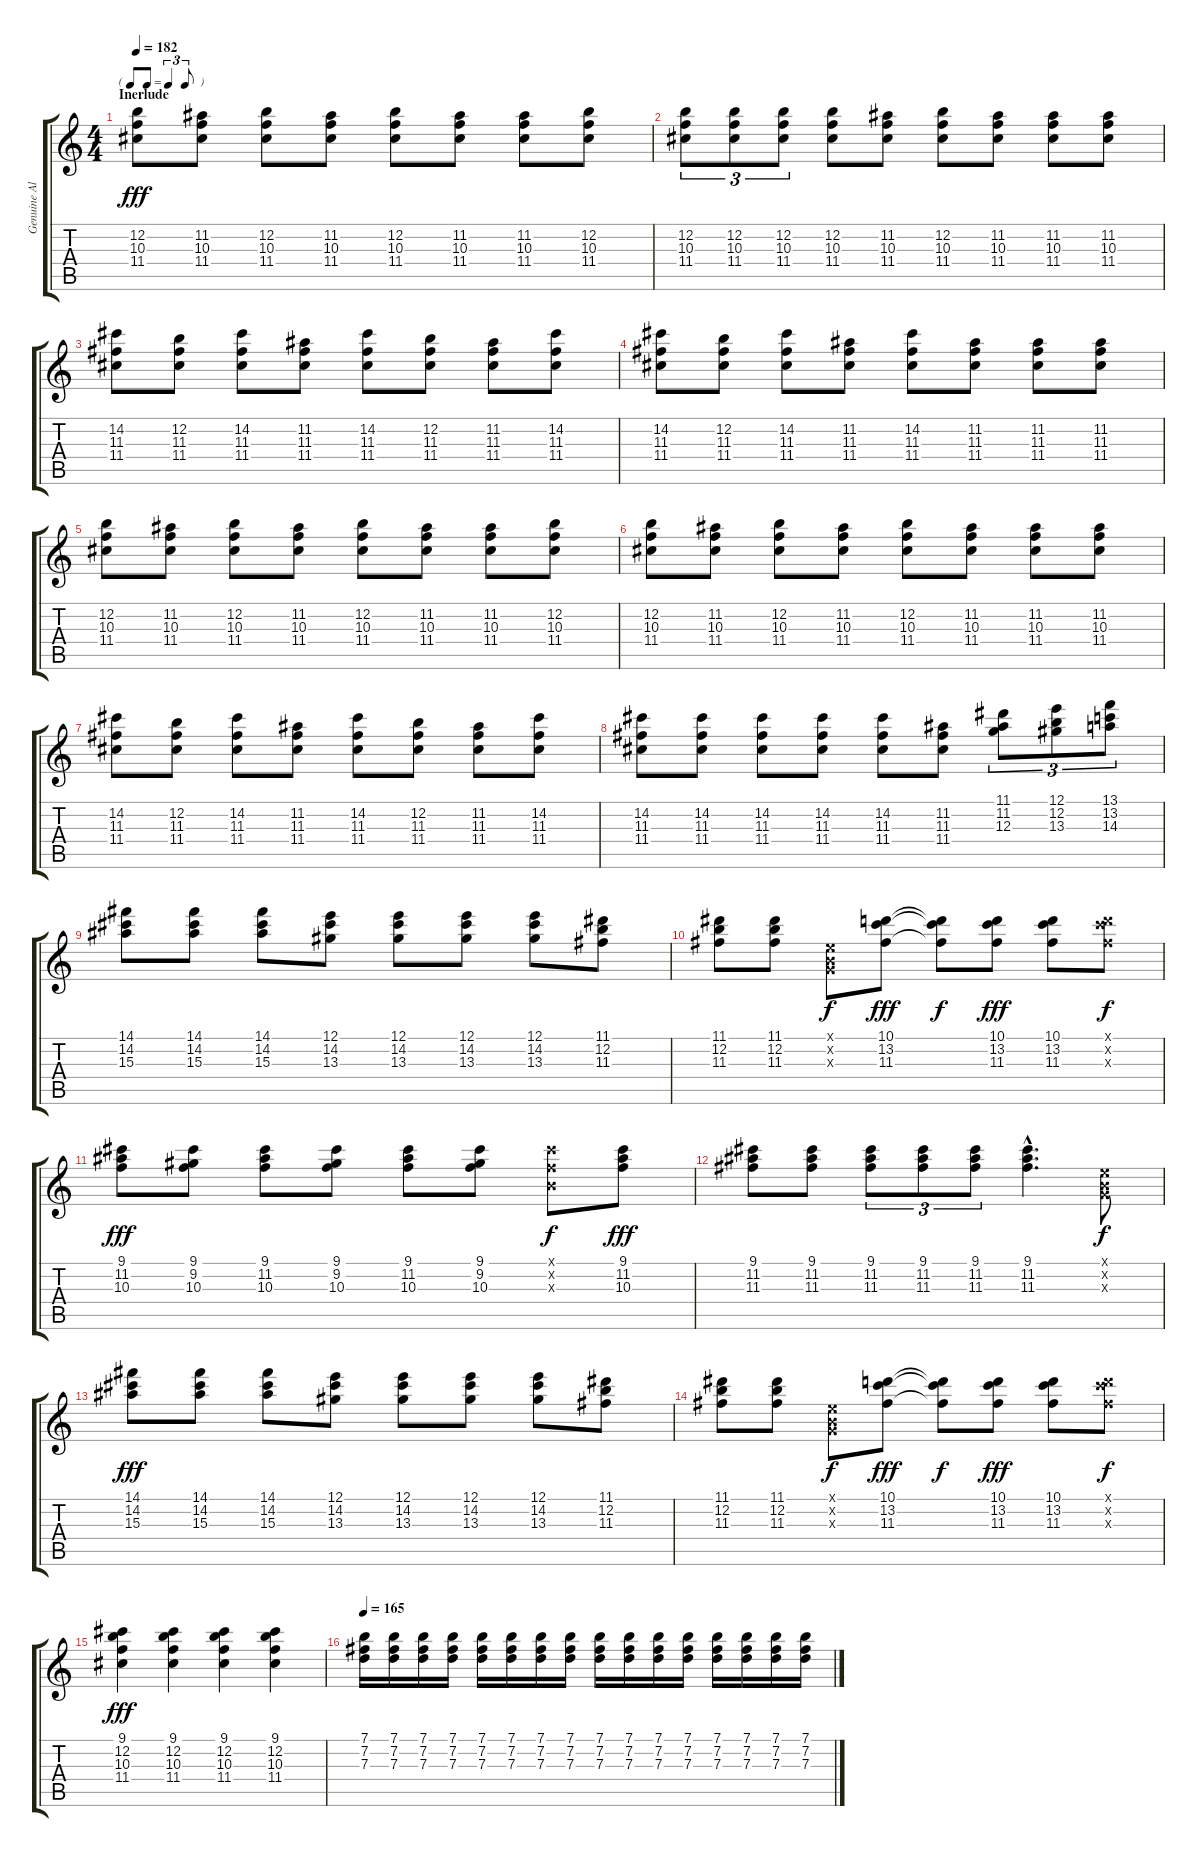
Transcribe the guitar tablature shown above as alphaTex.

\track ("Genuine Aloha Ukulele (Made in Japan)" "Genuine Al") {instrument acousticguitarsteel}
\staff {score tabs}
\tuning (E4 B3 G3 D3 A2 E2) {hide}
\ts (4 4)
\tf triplet8th
\section ("" "Inerlude")
\tempo 182
\clef g2
\ks c
(12.2 10.3 11.4).8{dy fff} (11.2 10.3 11.4).8 (12.2 10.3 11.4).8 (11.2 10.3 11.4).8 (12.2 10.3 11.4).8 (11.2 10.3 11.4).8 (11.2 10.3 11.4).8 (12.2 10.3 11.4).8 |
(12.2 10.3 11.4).8{tu (3 2)} (12.2 10.3 11.4).8{tu (3 2)} (12.2 10.3 11.4).8{tu (3 2)} (12.2 10.3 11.4).8 (11.2 10.3 11.4).8 (12.2 10.3 11.4).8 (11.2 10.3 11.4).8 (11.2 10.3 11.4).8 (11.2 10.3 11.4).8 |
(14.2 11.3 11.4).8 (12.2 11.3 11.4).8 (14.2 11.3 11.4).8 (11.2 11.3 11.4).8 (14.2 11.3 11.4).8 (12.2 11.3 11.4).8 (11.2 11.3 11.4).8 (14.2 11.3 11.4).8 |
(14.2 11.3 11.4).8 (12.2 11.3 11.4).8 (14.2 11.3 11.4).8 (11.2 11.3 11.4).8 (14.2 11.3 11.4).8 (11.2 11.3 11.4).8 (11.2 11.3 11.4).8 (11.2 11.3 11.4).8 |
(12.2 10.3 11.4).8 (11.2 10.3 11.4).8 (12.2 10.3 11.4).8 (11.2 10.3 11.4).8 (12.2 10.3 11.4).8 (11.2 10.3 11.4).8 (11.2 10.3 11.4).8 (12.2 10.3 11.4).8 |
(12.2 10.3 11.4).8 (11.2 10.3 11.4).8 (12.2 10.3 11.4).8 (11.2 10.3 11.4).8 (12.2 10.3 11.4).8 (11.2 10.3 11.4).8 (11.2 10.3 11.4).8 (11.2 10.3 11.4).8 |
(14.2 11.3 11.4).8 (12.2 11.3 11.4).8 (14.2 11.3 11.4).8 (11.2 11.3 11.4).8 (14.2 11.3 11.4).8 (12.2 11.3 11.4).8 (11.2 11.3 11.4).8 (14.2 11.3 11.4).8 |
(14.2 11.3 11.4).8 (14.2 11.3 11.4).8 (14.2 11.3 11.4).8 (14.2 11.3 11.4).8 (14.2 11.3 11.4).8 (11.2 11.3 11.4).8 (11.1 11.2 12.3).8{tu (3 2)} (12.1 12.2 13.3).8{tu (3 2)} (13.1 13.2 14.3).8{tu (3 2)} |
(14.1 14.2 15.3).8 (14.1 14.2 15.3).8 (14.1 14.2 15.3).8 (12.1 14.2 13.3).8 (12.1 14.2 13.3).8 (12.1 14.2 13.3).8 (12.1 14.2 13.3).8 (11.1 12.2 11.3).8 |
(11.1 12.2 11.3).8 (11.1 12.2 11.3).8 (0.1{x} 0.2{x} 0.3{x}).8{dy f} (10.1 13.2 11.3).8{dy fff} (10.1{t} 13.2{t} 11.3{t}).8{dy f} (10.1 13.2 11.3).8{dy fff} (10.1 13.2 11.3).8 (10.1{x} 13.2{x} 11.3{x}).8{dy f} |
(9.1 11.2 10.3).8{dy fff} (9.1 9.2 10.3).8 (9.1 11.2 10.3).8 (9.1 9.2 10.3).8 (9.1 11.2 10.3).8 (9.1 9.2 10.3).8 (9.1{x} 0.2{x} 10.3{x}).8{dy f} (9.1 11.2 10.3).8{dy fff} |
(9.1 11.2 11.3).8 (9.1 11.2 11.3).8 (9.1 11.2 11.3).8{tu (3 2)} (9.1 11.2 11.3).8{tu (3 2)} (9.1 11.2 11.3).8{tu (3 2)} (9.1{hac} 11.2{hac} 11.3{hac}).4{d} (0.1{x} 0.2{x} 0.3{x}).8{dy f} |
(14.1 14.2 15.3).8{dy fff} (14.1 14.2 15.3).8 (14.1 14.2 15.3).8 (12.1 14.2 13.3).8 (12.1 14.2 13.3).8 (12.1 14.2 13.3).8 (12.1 14.2 13.3).8 (11.1 12.2 11.3).8 |
(11.1 12.2 11.3).8 (11.1 12.2 11.3).8 (0.1{x} 0.2{x} 0.3{x}).8{dy f} (10.1 13.2 11.3).8{dy fff} (10.1{t} 13.2{t} 11.3{t}).8{dy f} (10.1 13.2 11.3).8{dy fff} (10.1 13.2 11.3).8 (10.1{x} 13.2{x} 11.3{x}).8{dy f} |
(9.1 12.2 10.3 11.4).4{dy fff} (9.1 12.2 10.3 11.4).4 (9.1 12.2 10.3 11.4).4 (9.1 12.2 10.3 11.4).4 |
\tempo 165
(7.1 7.2 7.3).16 (7.1 7.2 7.3).16 (7.1 7.2 7.3).16 (7.1 7.2 7.3).16 (7.1 7.2 7.3).16 (7.1 7.2 7.3).16 (7.1 7.2 7.3).16 (7.1 7.2 7.3).16 (7.1 7.2 7.3).16 (7.1 7.2 7.3).16 (7.1 7.2 7.3).16 (7.1 7.2 7.3).16 (7.1 7.2 7.3).16 (7.1 7.2 7.3).16 (7.1 7.2 7.3).16 (7.1 7.2 7.3).16
